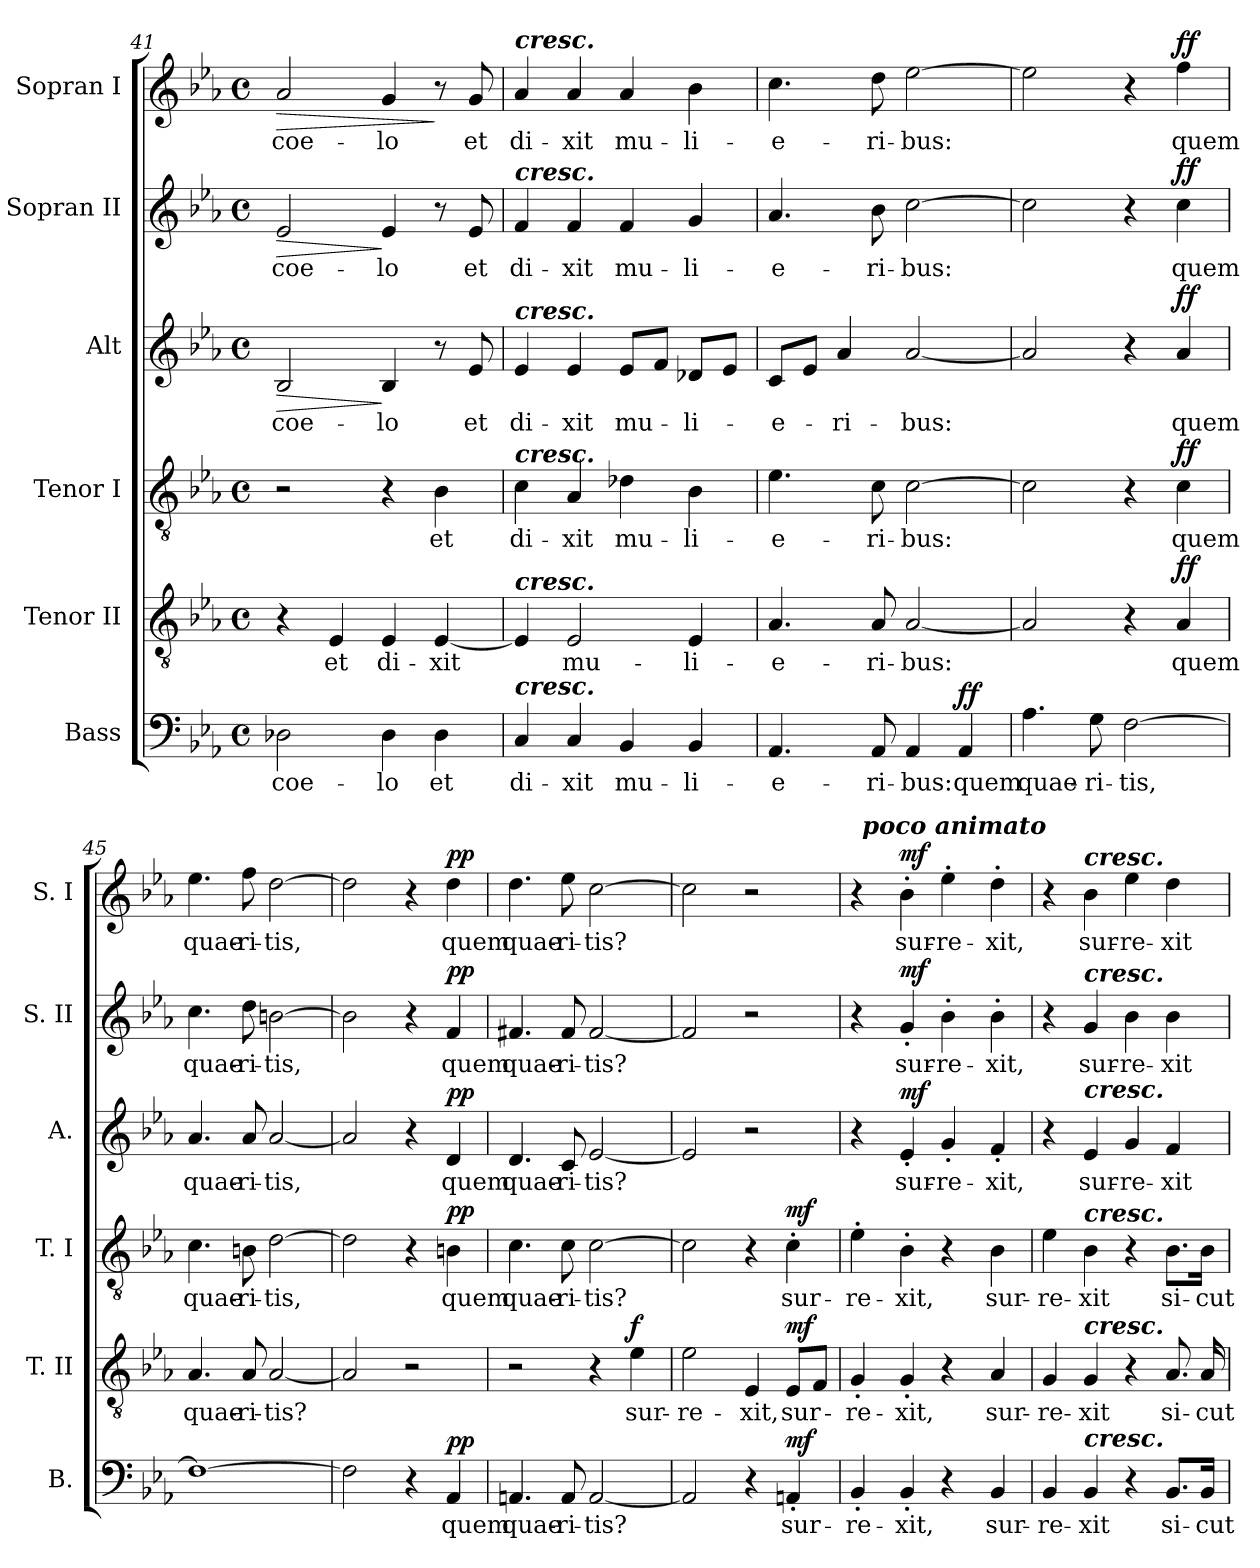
**kern	**text	**dynam	**kern	**text	**dynam	**kern	**text	**dynam	**kern	**text	**dynam	**kern	**text	**dynam	**kern	**text	**dynam
*part6	*part6	*part6	*part5	*part5	*part5	*part4	*part4	*part4	*part3	*part3	*part3	*part2	*part2	*part2	*part1	*part1	*part1
*staff6	*staff6	*staff6	*staff5	*staff5	*staff5	*staff4	*staff4	*staff4	*staff3	*staff3	*staff3	*staff2	*staff2	*staff2	*staff1	*staff1	*staff1
*I"Bass	*	*	*I"Tenor II	*	*	*I"Tenor I	*	*	*I"Alt	*	*	*I"Sopran II	*	*	*I"Sopran I	*	*
*I'B.	*	*	*I'T. II	*	*	*I'T. I	*	*	*I'A.	*	*	*I'S. II	*	*	*I'S. I	*	*
*clefF4	*	*	*clefGv2	*	*	*clefGv2	*	*	*clefG2	*	*	*clefG2	*	*	*clefG2	*	*
*k[b-e-a-]	*	*	*k[b-e-a-]	*	*	*k[b-e-a-]	*	*	*k[b-e-a-]	*	*	*k[b-e-a-]	*	*	*k[b-e-a-]	*	*
*E-:	*	*	*E-:	*	*	*E-:	*	*	*E-:	*	*	*E-:	*	*	*E-:	*	*
*M4/4	*	*	*M4/4	*	*	*M4/4	*	*	*M4/4	*	*	*M4/4	*	*	*M4/4	*	*
*met(c)	*	*	*met(c)	*	*	*met(c)	*	*	*met(c)	*	*	*met(c)	*	*	*met(c)	*	*
=41	=41	=41	=41	=41	=41	=41	=41	=41	=41	=41	=41	=41	=41	=41	=41	=41	=41
!	!LO:LY:b	!	!	!	!	!	!	!	!	!LO:LY:b	!LO:HP:b	!	!LO:LY:b	!LO:HP:b	!	!LO:LY:b	!LO:HP:b
2D-X\	coe-	.	4r	.	.	2r	.	.	2B-/	coe-	>	2e-/	coe-	>	2a-/	coe-	>
!	!	!	!	!LO:LY:b	!	!	!	!	!	!	!	!	!	!	!	!	!
.	.	.	4E-/	et	.	.	.	.	.	.	.	.	.	.	.	.	.
!	!LO:LY:b	!	!	!LO:LY:b	!	!	!	!	!	!LO:LY:b	!	!	!LO:LY:b	!	!	!LO:LY:b	!
4D-\	-lo	.	4E-/	di-	.	4r	.	.	4B-/	-lo	]	4e-/	-lo	]	4g/	-lo	.
!	!LO:LY:b	!	!	!LO:LY:b	!	!	!LO:LY:b	!	!	!	!	!	!	!	!	!	!
4D-\	et	.	[4E-/	-xit	.	4B-\	et	.	8r	.	.	8r	.	.	8r	.	]
!	!	!	!	!	!	!	!	!	!	!LO:LY:b	!	!	!LO:LY:b	!	!	!LO:LY:b	!
.	.	.	.	.	.	.	.	.	8e-/	et	.	8e-/	et	.	8g/	et	.
!!LO:PB:g=z
=42	=42	=42	=42	=42	=42	=42	=42	=42	=42	=42	=42	=42	=42	=42	=42	=42	=42
!	!	!	!	!	!	!	!	!	!	!	!	!	!	!	!LO:TX:a:Bi:t=cresc.	!	!
!	!	!	!	!	!	!	!	!	!	!	!	!LO:TX:a:Bi:t=cresc.	!	!	!	!	!
!	!	!	!	!	!	!	!	!	!LO:TX:a:Bi:t=cresc.	!	!	!	!	!	!	!	!
!	!	!	!	!	!	!LO:TX:a:Bi:t=cresc.	!	!	!	!	!	!	!	!	!	!	!
!	!	!	!LO:TX:a:Bi:t=cresc.	!	!	!	!	!	!	!	!	!	!	!	!	!	!
!LO:TX:a:Bi:t=cresc.	!	!	!	!	!	!	!	!	!	!	!	!	!	!	!	!	!
!	!LO:LY:b	!	!	!	!	!	!LO:LY:b	!	!	!LO:LY:b	!	!	!LO:LY:b	!	!	!LO:LY:b	!
4C/	di-	.	4E-/]	.	.	4c\	di-	.	4e-/	di-	.	4f/	di-	.	4a-/	di-	.
!	!LO:LY:b	!	!	!LO:LY:b	!	!	!LO:LY:b	!	!	!LO:LY:b	!	!	!LO:LY:b	!	!	!LO:LY:b	!
4C/	-xit	.	2E-/	mu-	.	4A-/	-xit	.	4e-/	-xit	.	4f/	-xit	.	4a-/	-xit	.
!	!LO:LY:b	!	!	!	!	!	!LO:LY:b	!	!	!LO:LY:b	!	!	!LO:LY:b	!	!	!LO:LY:b	!
4BB-/	mu-	.	.	.	.	4d-X\	mu-	.	8e-/L	mu-	.	4f/	mu-	.	4a-/	mu-	.
.	.	.	.	.	.	.	.	.	8f/J	.	.	.	.	.	.	.	.
!	!LO:LY:b	!	!	!LO:LY:b	!	!	!LO:LY:b	!	!	!LO:LY:b	!	!	!LO:LY:b	!	!	!LO:LY:b	!
4BB-/	-li-	.	4E-/	-li-	.	4B-\	-li-	.	8d-X/L	-li-	.	4g/	-li-	.	4b-\	-li-	.
.	.	.	.	.	.	.	.	.	8e-/J	.	.	.	.	.	.	.	.
=43	=43	=43	=43	=43	=43	=43	=43	=43	=43	=43	=43	=43	=43	=43	=43	=43	=43
!	!LO:LY:b	!	!	!LO:LY:b	!	!	!LO:LY:b	!	!	!LO:LY:b	!	!	!LO:LY:b	!	!	!LO:LY:b	!
4.AA-/	-e-	.	4.A-/	-e-	.	4.e-\	-e-	.	8c/L	-e-	.	4.a-/	-e-	.	4.cc\	-e-	.
.	.	.	.	.	.	.	.	.	8e-/J	.	.	.	.	.	.	.	.
!	!	!	!	!	!	!	!	!	!	!LO:LY:b	!	!	!	!	!	!	!
.	.	.	.	.	.	.	.	.	4a-/	-ri-	.	.	.	.	.	.	.
!	!LO:LY:b	!	!	!LO:LY:b	!	!	!LO:LY:b	!	!	!	!	!	!LO:LY:b	!	!	!LO:LY:b	!
8AA-/	-ri-	.	8A-/	-ri-	.	8c\	-ri-	.	.	.	.	8b-\	-ri-	.	8dd\	-ri-	.
!	!LO:LY:b	!	!	!LO:LY:b	!	!	!LO:LY:b	!	!	!LO:LY:b	!	!	!LO:LY:b	!	!	!LO:LY:b	!
4AA-/	-bus:	.	[2A-/	-bus:	.	[2c\	-bus:	.	[2a-/	-bus:	.	[2cc\	-bus:	.	[2ee-\	-bus:	.
!	!LO:LY:b	!LO:DY:a	!	!	!	!	!	!	!	!	!	!	!	!	!	!	!
4AA-/	quem	ff	.	.	.	.	.	.	.	.	.	.	.	.	.	.	.
=44	=44	=44	=44	=44	=44	=44	=44	=44	=44	=44	=44	=44	=44	=44	=44	=44	=44
!	!LO:LY:b	!	!	!	!	!	!	!	!	!	!	!	!	!	!	!	!
4.A-\	quae-	.	2A-/]	.	.	2c\]	.	.	2a-/]	.	.	2cc\]	.	.	2ee-\]	.	.
!	!LO:LY:b	!	!	!	!	!	!	!	!	!	!	!	!	!	!	!	!
8G\	-ri-	.	.	.	.	.	.	.	.	.	.	.	.	.	.	.	.
!	!LO:LY:b	!	!	!	!	!	!	!	!	!	!	!	!	!	!	!	!
[2F\	-tis,	.	4r	.	.	4r	.	.	4r	.	.	4r	.	.	4r	.	.
!	!	!	!	!LO:LY:b	!LO:DY:a	!	!LO:LY:b	!LO:DY:a	!	!LO:LY:b	!LO:DY:a	!	!LO:LY:b	!LO:DY:a	!	!LO:LY:b	!LO:DY:a
.	.	.	4A-/	quem	ff	4c\	quem	ff	4a-/	quem	ff	4cc\	quem	ff	4ff\	quem	ff
=45	=45	=45	=45	=45	=45	=45	=45	=45	=45	=45	=45	=45	=45	=45	=45	=45	=45
!	!	!	!	!LO:LY:b	!	!	!LO:LY:b	!	!	!LO:LY:b	!	!	!LO:LY:b	!	!	!LO:LY:b	!
1F_	.	.	4.A-/	quae-	.	4.c\	quae-	.	4.a-/	quae-	.	4.cc\	quae-	.	4.ee-\	quae-	.
!	!	!	!	!LO:LY:b	!	!	!LO:LY:b	!	!	!LO:LY:b	!	!	!LO:LY:b	!	!	!LO:LY:b	!
.	.	.	8A-/	-ri-	.	8Bn\	-ri-	.	8a-/	-ri-	.	8dd\	-ri-	.	8ff\	-ri-	.
!	!	!	!	!LO:LY:b	!	!	!LO:LY:b	!	!	!LO:LY:b	!	!	!LO:LY:b	!	!	!LO:LY:b	!
.	.	.	[2A-/	-tis?	.	[2d\	-tis,	.	[2a-/	-tis,	.	[2bn\	-tis,	.	[2dd\	-tis,	.
=46	=46	=46	=46	=46	=46	=46	=46	=46	=46	=46	=46	=46	=46	=46	=46	=46	=46
2F\]	.	.	2A-/]	.	.	2d\]	.	.	2a-/]	.	.	2b\]	.	.	2dd\]	.	.
4r	.	.	2r	.	.	4r	.	.	4r	.	.	4r	.	.	4r	.	.
!	!LO:LY:b	!LO:DY:a	!	!	!	!	!LO:LY:b	!LO:DY:a	!	!LO:LY:b	!LO:DY:a	!	!LO:LY:b	!LO:DY:a	!	!LO:LY:b	!LO:DY:a
4AA-/	quem	pp	.	.	.	4Bn\	quem	pp	4d/	quem	pp	4f/	quem	pp	4dd\	quem	pp
!!LO:LB:g=z
=47	=47	=47	=47	=47	=47	=47	=47	=47	=47	=47	=47	=47	=47	=47	=47	=47	=47
!	!LO:LY:b	!	!	!	!	!	!LO:LY:b	!	!	!LO:LY:b	!	!	!LO:LY:b	!	!	!LO:LY:b	!
4.AAn/	quae-	.	2r	.	.	4.c\	quae-	.	4.d/	quae-	.	4.f#X/	quae-	.	4.dd\	quae-	.
!	!LO:LY:b	!	!	!	!	!	!LO:LY:b	!	!	!LO:LY:b	!	!	!LO:LY:b	!	!	!LO:LY:b	!
8AA/	-ri-	.	.	.	.	8c\	-ri-	.	8c/	-ri-	.	8f#/	-ri-	.	8ee-\	-ri-	.
!	!LO:LY:b	!	!	!	!	!	!LO:LY:b	!	!	!LO:LY:b	!	!	!LO:LY:b	!	!	!LO:LY:b	!
[2AA/	-tis?	.	4r	.	.	[2c\	-tis?	.	[2e-/	-tis?	.	[2f#/	-tis?	.	[2cc\	-tis?	.
!	!	!	!	!LO:LY:b	!LO:DY:a	!	!	!	!	!	!	!	!	!	!	!	!
.	.	.	4e-\	sur-	f	.	.	.	.	.	.	.	.	.	.	.	.
=48	=48	=48	=48	=48	=48	=48	=48	=48	=48	=48	=48	=48	=48	=48	=48	=48	=48
!	!	!	!	!LO:LY:b	!	!	!	!	!	!	!	!	!	!	!	!	!
2AA/]	.	.	2e-\	-re-	.	2c\]	.	.	2e-/]	.	.	2f#/]	.	.	2cc\]	.	.
!	!	!	!	!LO:LY:b	!	!	!	!	!	!	!	!	!	!	!	!	!
4r	.	.	4E-/	-xit,	.	4r	.	.	2r	.	.	2r	.	.	2r	.	.
!	!LO:LY:b	!LO:DY:a	!	!LO:LY:b	!LO:DY:a	!	!LO:LY:b	!LO:DY:a	!	!	!	!	!	!	!	!	!
4AAn'</	sur-	mf	8E-/L	sur-	mf	4c'>\	sur-	mf	.	.	.	.	.	.	.	.	.
.	.	.	8F/J	.	.	.	.	.	.	.	.	.	.	.	.	.	.
=49	=49	=49	=49	=49	=49	=49	=49	=49	=49	=49	=49	=49	=49	=49	=49	=49	=49
!	!LO:LY:b	!	!	!LO:LY:b	!	!	!LO:LY:b	!	!	!	!	!	!	!	!	!	!
*	*	*	*	*	*	*	*	*	*	*	*	*	*	*	*^	*	*
4BB-'</	-re-	.	4G'</	-re-	.	4e-'>\	-re-	.	4r	.	.	4r	.	.	4r	32ryy	.	.
!	!	!	!	!	!	!	!	!	!	!	!	!	!	!	!	!LO:TX:a:Bi:t=poco animato	!	!
.	.	.	.	.	.	.	.	.	.	.	.	.	.	.	.	2ryy	.	.
!	!LO:LY:b	!	!	!LO:LY:b	!	!	!LO:LY:b	!	!	!LO:LY:b	!LO:DY:a	!	!LO:LY:b	!LO:DY:a	!	!	!LO:LY:b	!LO:DY:a
4BB-'</	-xit,	.	4G'</	-xit,	.	4B-'>\	-xit,	.	4e-'</	sur-	mf	4g'</	sur-	mf	4b-'>\	.	sur-	mf
!	!	!	!	!	!	!	!	!	!	!LO:LY:b	!	!	!LO:LY:b	!	!	!	!LO:LY:b	!
4r	.	.	4r	.	.	4r	.	.	4g'</	-re-	.	4b-'>\	-re-	.	4ee-'>\	.	-re-	.
.	.	.	.	.	.	.	.	.	.	.	.	.	.	.	.	4...ryy	.	.
!	!LO:LY:b	!	!	!LO:LY:b	!	!	!LO:LY:b	!	!	!LO:LY:b	!	!	!LO:LY:b	!	!	!	!LO:LY:b	!
4BB-/	sur-	.	4A-/	sur-	.	4B-\	sur-	.	4f'</	-xit,	.	4b-'>\	-xit,	.	4dd'>\	.	-xit,	.
=50	=50	=50	=50	=50	=50	=50	=50	=50	=50	=50	=50	=50	=50	=50	=50	=50	=50	=50
!	!LO:LY:b	!	!	!LO:LY:b	!	!	!LO:LY:b	!	!	!	!	!	!	!	!	!	!	!
*	*	*	*	*	*	*	*	*	*	*	*	*	*	*	*v	*v	*	*
4BB-/	-re-	.	4G/	-re-	.	4e-\	-re-	.	4r	.	.	4r	.	.	4r	.	.
!	!	!	!	!	!	!	!	!	!	!	!	!	!	!	!LO:TX:a:Bi:t=cresc.	!	!
!	!	!	!	!	!	!	!	!	!	!	!	!LO:TX:a:Bi:t=cresc.	!	!	!	!	!
!	!	!	!	!	!	!	!	!	!LO:TX:a:Bi:t=cresc.	!	!	!	!	!	!	!	!
!	!	!	!	!	!	!LO:TX:a:Bi:t=cresc.	!	!	!	!	!	!	!	!	!	!	!
!	!	!	!LO:TX:a:Bi:t=cresc.	!	!	!	!	!	!	!	!	!	!	!	!	!	!
!LO:TX:a:Bi:t=cresc.	!	!	!	!	!	!	!	!	!	!	!	!	!	!	!	!	!
!	!LO:LY:b	!	!	!LO:LY:b	!	!	!LO:LY:b	!	!	!LO:LY:b	!	!	!LO:LY:b	!	!	!LO:LY:b	!
4BB-/	-xit	.	4G/	-xit	.	4B-\	-xit	.	4e-/	sur-	.	4g/	sur-	.	4b-\	sur-	.
!	!	!	!	!	!	!	!	!	!	!LO:LY:b	!	!	!LO:LY:b	!	!	!LO:LY:b	!
4r	.	.	4r	.	.	4r	.	.	4g/	-re-	.	4b-\	-re-	.	4ee-\	-re-	.
!	!LO:LY:b	!	!	!LO:LY:b	!	!	!LO:LY:b	!	!	!LO:LY:b	!	!	!LO:LY:b	!	!	!LO:LY:b	!
8.BB-/L	si-	.	8.A-/	si-	.	8.B-\L	si-	.	4f/	-xit	.	4b-\	-xit	.	4dd\	-xit	.
!	!LO:LY:b	!	!	!LO:LY:b	!	!	!LO:LY:b	!	!	!	!	!	!	!	!	!	!
16BB-/Jk	-cut	.	16A-/	-cut	.	16B-\Jk	-cut	.	.	.	.	.	.	.	.	.	.
=	=	=	=	=	=	=	=	=	=	=	=	=	=	=	=	=	=
*-	*-	*-	*-	*-	*-	*-	*-	*-	*-	*-	*-	*-	*-	*-	*-	*-	*-
